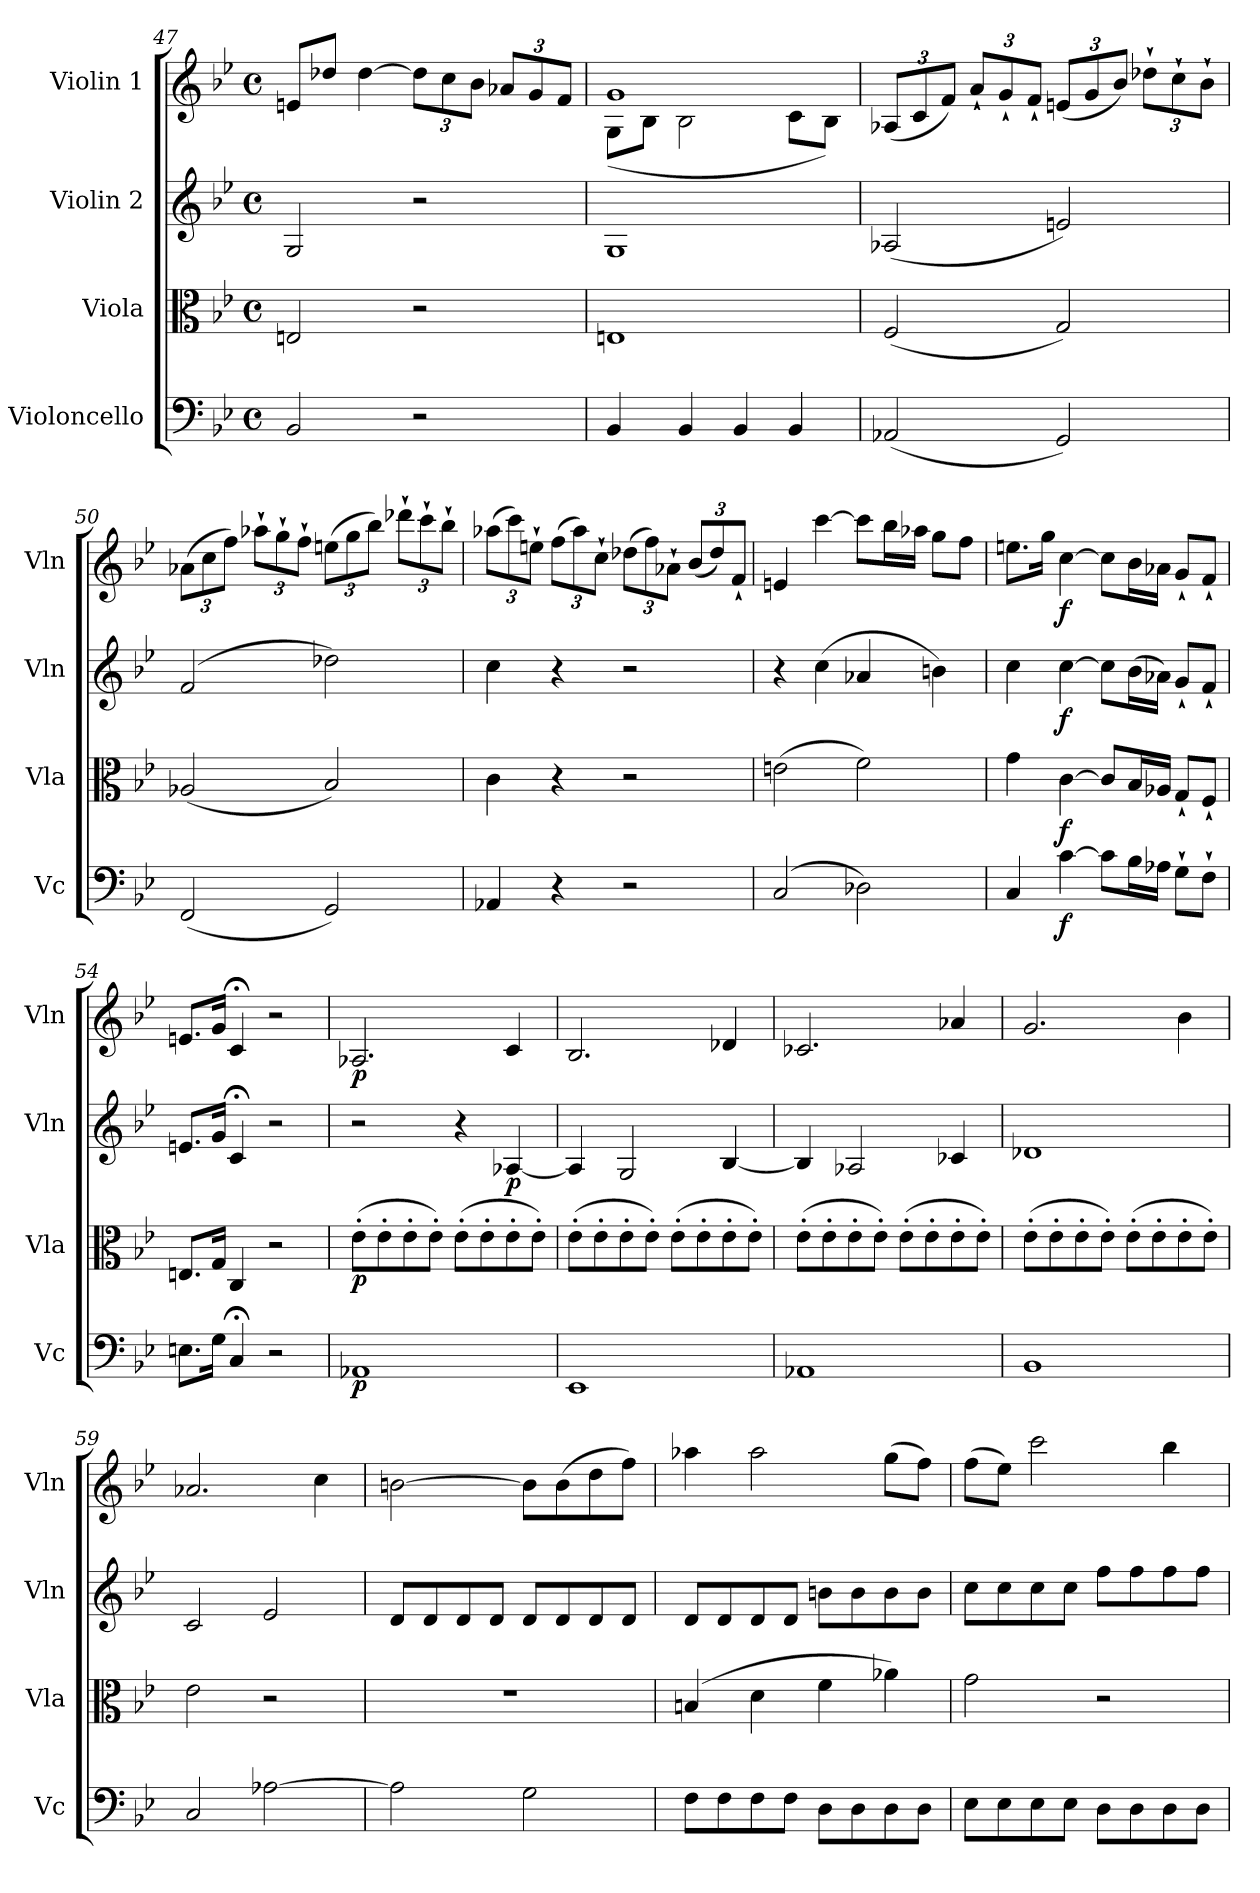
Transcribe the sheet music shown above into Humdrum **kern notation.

**kern	**dynam	**kern	**dynam	**kern	**dynam	**kern	**dynam
*part4	*part4	*part3	*part3	*part2	*part2	*part1	*part1
*staff4	*staff4	*staff3	*staff3	*staff2	*staff2	*staff1	*staff1
*I"Violoncello	*	*I"Viola	*	*I"Violin 2	*	*I"Violin 1	*
*I'Vc	*	*I'Vla	*	*I'Vln	*	*I'Vln	*
!!LO:LB:g=z
*clefF4	*	*clefC3	*	*clefG2	*	*clefG2	*
*k[b-e-]	*	*k[b-e-]	*	*k[b-e-]	*	*k[b-e-]	*
*M4/4	*	*M4/4	*	*M4/4	*	*M4/4	*
*met(c)	*	*met(c)	*	*met(c)	*	*met(c)	*
=47	=47	=47	=47	=47	=47	=47	=47
2BB-/	.	2En/	.	2G/	.	8en/L	.
.	.	.	.	.	.	8dd-X/J	.
.	.	.	.	.	.	[>4dd-\	.
*	*	*	*	*	*	*Xbrackettup	*
2r	.	2r	.	2r	.	12dd-\L]	.
.	.	.	.	.	.	12cc\	.
.	.	.	.	.	.	12b-\J	.
.	.	.	.	.	.	12a-X/L	.
.	.	.	.	.	.	12g/	.
.	.	.	.	.	.	12f/J	.
=48	=48	=48	=48	=48	=48	=48	=48
*	*	*	*	*	*	*^	*
4BB-/	.	1En	.	1G	.	1g	(<8G\L	.
.	.	.	.	.	.	.	8B-\J	.
4BB-/	.	.	.	.	.	.	2B-\	.
4BB-/	.	.	.	.	.	.	.	.
4BB-/	.	.	.	.	.	.	8c\L	.
.	.	.	.	.	.	.	8B-\J)	.
*	*	*	*	*	*	*v	*v	*
=49	=49	=49	=49	=49	=49	=49	=49
(2AA-X/	.	(2F/	.	(2A-X/	.	(12A-X/L	.
.	.	.	.	.	.	12c/	.
.	.	.	.	.	.	12f/J)	.
.	.	.	.	.	.	12a`/L	.
.	.	.	.	.	.	12g`/	.
.	.	.	.	.	.	12f`/J	.
2GG/)	.	2G/)	.	2en/)	.	(12en/L	.
.	.	.	.	.	.	12g/	.
.	.	.	.	.	.	12b-/J)	.
.	.	.	.	.	.	12dd-X`\L	.
.	.	.	.	.	.	12cc`\	.
.	.	.	.	.	.	12b-`\J	.
!!LO:PB:g=z
=50	=50	=50	=50	=50	=50	=50	=50
(2FF/	.	(2A-X/	.	(2f/	.	(12a-X\L	.
.	.	.	.	.	.	12cc\	.
.	.	.	.	.	.	12ff\J)	.
.	.	.	.	.	.	12aa-X`\L	.
.	.	.	.	.	.	12gg`\	.
.	.	.	.	.	.	12ff`\J	.
2GG/)	.	2B-/)	.	2dd-X\)	.	(12een\L	.
.	.	.	.	.	.	12gg\	.
.	.	.	.	.	.	12bb-\J)	.
.	.	.	.	.	.	12ddd-X`\L	.
.	.	.	.	.	.	12ccc`\	.
.	.	.	.	.	.	12bb-`\J	.
=51	=51	=51	=51	=51	=51	=51	=51
4AA-X/	.	4c\	.	4cc\	.	(12aa-X\L	.
.	.	.	.	.	.	12ccc\)	.
.	.	.	.	.	.	12een`\J	.
4r	.	4r	.	4r	.	(12ff\L	.
.	.	.	.	.	.	12aa-\)	.
.	.	.	.	.	.	12cc`\J	.
2r	.	2r	.	2r	.	(12dd-X\L	.
.	.	.	.	.	.	12ff\)	.
.	.	.	.	.	.	12a-X`\J	.
.	.	.	.	.	.	(12b-/L	.
.	.	.	.	.	.	12dd-/)	.
.	.	.	.	.	.	12f`/J	.
=52	=52	=52	=52	=52	=52	=52	=52
(2C/	.	(2en\	.	4r	.	4en/	.
.	.	.	.	(>4cc\	.	[>4ccc\	.
2D-X\)	.	2f\)	.	4a-X/	.	8ccc\L]	.
.	.	.	.	.	.	16bb-\L	.
.	.	.	.	.	.	16aa-X\JJ	.
.	.	.	.	4bn\)	.	8gg\L	.
.	.	.	.	.	.	8ff\J	.
=53	=53	=53	=53	=53	=53	=53	=53
4C/	.	4g\	.	4cc\	.	8.een\L	.
.	.	.	.	.	.	16gg\Jk	.
!	!LO:DY:b	!	!LO:DY:b	!	!LO:DY:b	!	!LO:DY:b
[>4c\	f	[>4c\	f	[>4cc\	f	[>4cc\	f
8c\L]	.	8c/L]	.	8cc\L]	.	8cc\L]	.
16B-\L	.	16B-/L	.	(>16b-\L	.	16b-\L	.
16A-X\JJ	.	16A-X/JJ	.	16a-X\JJ)	.	16a-X\JJ	.
8G`\L	.	8G`/L	.	8g`/L	.	8g`/L	.
8F`\J	.	8F`/J	.	8f`/J	.	8f`/J	.
!!LO:LB:g=z
=54	=54	=54	=54	=54	=54	=54	=54
8.En\L	.	8.En/L	.	8.en/L	.	8.en/L	.
16G\Jk	.	16G/Jk	.	16g/Jk	.	16g/Jk	.
4C;</	.	4C/	.	4c;</	.	4c;</	.
2r	.	2r	.	2r	.	2r	.
=55	=55	=55	=55	=55	=55	=55	=55
!	!LO:DY:b	!	!LO:DY:b	!	!	!	!LO:DY:b
1AA-X	p	(8e-'\L	p	2r	.	2.A-X/	p
.	.	8e-'\	.	.	.	.	.
.	.	8e-'\	.	.	.	.	.
.	.	8e-'\J)	.	.	.	.	.
.	.	(8e-'\L	.	4r	.	.	.
.	.	8e-'\	.	.	.	.	.
!	!	!	!	!	!LO:DY:b	!	!
.	.	8e-'\	.	[<4A-X/	p	4c/	.
.	.	8e-'\J)	.	.	.	.	.
=56	=56	=56	=56	=56	=56	=56	=56
1EE-	.	(8e-'\L	.	4A-/]	.	2.B-/	.
.	.	8e-'\	.	.	.	.	.
.	.	8e-'\	.	2G/	.	.	.
.	.	8e-'\J)	.	.	.	.	.
.	.	(8e-'\L	.	.	.	.	.
.	.	8e-'\	.	.	.	.	.
.	.	8e-'\	.	[<4B-/	.	4d-X/	.
.	.	8e-'\J)	.	.	.	.	.
=57	=57	=57	=57	=57	=57	=57	=57
1AA-X	.	(8e-'\L	.	4B-/]	.	2.c-X/	.
.	.	8e-'\	.	.	.	.	.
.	.	8e-'\	.	2A-X/	.	.	.
.	.	8e-'\J)	.	.	.	.	.
.	.	(8e-'\L	.	.	.	.	.
.	.	8e-'\	.	.	.	.	.
.	.	8e-'\	.	4c-X/	.	4a-X/	.
.	.	8e-'\J)	.	.	.	.	.
!!LO:LB:g=z
=58	=58	=58	=58	=58	=58	=58	=58
1BB-	.	(8e-'\L	.	1d-X	.	2.g/	.
.	.	8e-'\	.	.	.	.	.
.	.	8e-'\	.	.	.	.	.
.	.	8e-'\J)	.	.	.	.	.
.	.	(8e-'\L	.	.	.	.	.
.	.	8e-'\	.	.	.	.	.
.	.	8e-'\	.	.	.	4b-\	.
.	.	8e-'\J)	.	.	.	.	.
=59	=59	=59	=59	=59	=59	=59	=59
2C/	.	2e-\	.	2c/	.	2.a-X/	.
[>2A-X\	.	2r	.	2e-/	.	.	.
.	.	.	.	.	.	4cc\	.
=60	=60	=60	=60	=60	=60	=60	=60
2A-\]	.	1r	.	8d/L	.	[>2bn\	.
.	.	.	.	8d/	.	.	.
.	.	.	.	8d/	.	.	.
.	.	.	.	8d/J	.	.	.
2G\	.	.	.	8d/L	.	8b\L]	.
.	.	.	.	8d/	.	(8b\	.
.	.	.	.	8d/	.	8dd\	.
.	.	.	.	8d/J	.	8ff\J)	.
=61	=61	=61	=61	=61	=61	=61	=61
8F\L	.	(4Bn/	.	8d/L	.	4aa-X\	.
8F\	.	.	.	8d/	.	.	.
8F\	.	4d\	.	8d/	.	2aa-\	.
8F\J	.	.	.	8d/J	.	.	.
8D\L	.	4f\	.	8bn\L	.	.	.
8D\	.	.	.	8b\	.	.	.
8D\	.	4a-X\)	.	8b\	.	(8gg\L	.
8D\J	.	.	.	8b\J	.	8ff\J)	.
=62	=62	=62	=62	=62	=62	=62	=62
8E-\L	.	2g\	.	8cc\L	.	(8ff\L	.
8E-\	.	.	.	8cc\	.	8ee-\J)	.
8E-\	.	.	.	8cc\	.	2ccc\	.
8E-\J	.	.	.	8cc\J	.	.	.
8D\L	.	2r	.	8ff\L	.	.	.
8D\	.	.	.	8ff\	.	.	.
8D\	.	.	.	8ff\	.	4bb-\	.
8D\J	.	.	.	8ff\J	.	.	.
=	=	=	=	=	=	=	=
*-	*-	*-	*-	*-	*-	*-	*-
